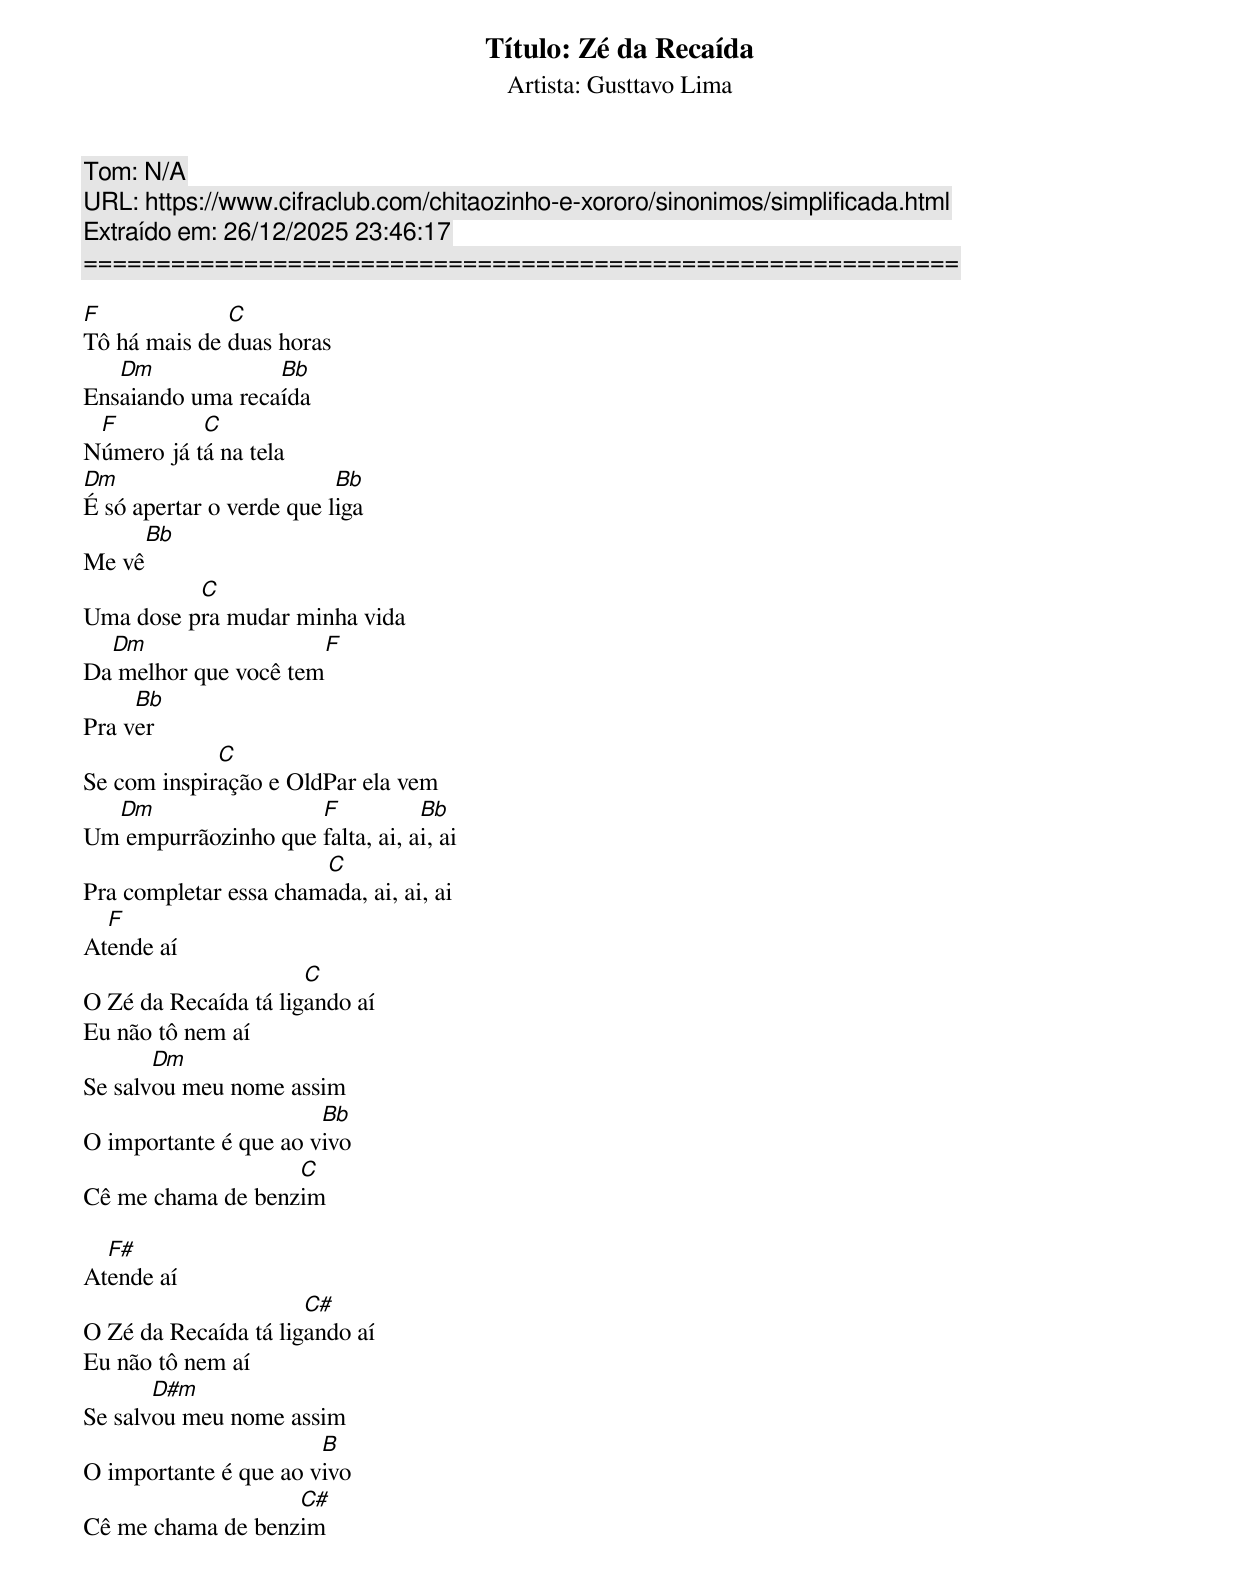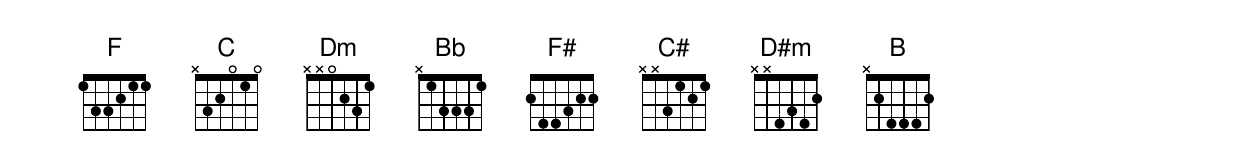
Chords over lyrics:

Título: Zé da Recaída
Artista: Gusttavo Lima
Tom: N/A
URL: https://www.cifraclub.com/chitaozinho-e-xororo/sinonimos/simplificada.html
Extraído em: 26/12/2025 23:46:17
============================================================

F             C
Tô há mais de duas horas
   Dm             Bb
Ensaiando uma recaída
 F         C
Número já tá na tela
Dm                        Bb
É só apertar o verde que liga
      Bb
Me vê
          C
Uma dose pra mudar minha vida
  Dm                  F
Da melhor que você tem
     Bb
Pra ver
             C
Se com inspiração e OldPar ela vem
  Dm                 F           Bb
Um empurrãozinho que falta, ai, ai, ai
                       C
Pra completar essa chamada, ai, ai, ai
  F
Atende aí
                      C
O Zé da Recaída tá ligando aí
Eu não tô nem aí
       Dm
Se salvou meu nome assim
                       Bb
O importante é que ao vivo
                   C
Cê me chama de benzim

  F#
Atende aí
                      C#
O Zé da Recaída tá ligando aí
Eu não tô nem aí
       D#m
Se salvou meu nome assim
                       B
O importante é que ao vivo
                   C#
Cê me chama de benzim
